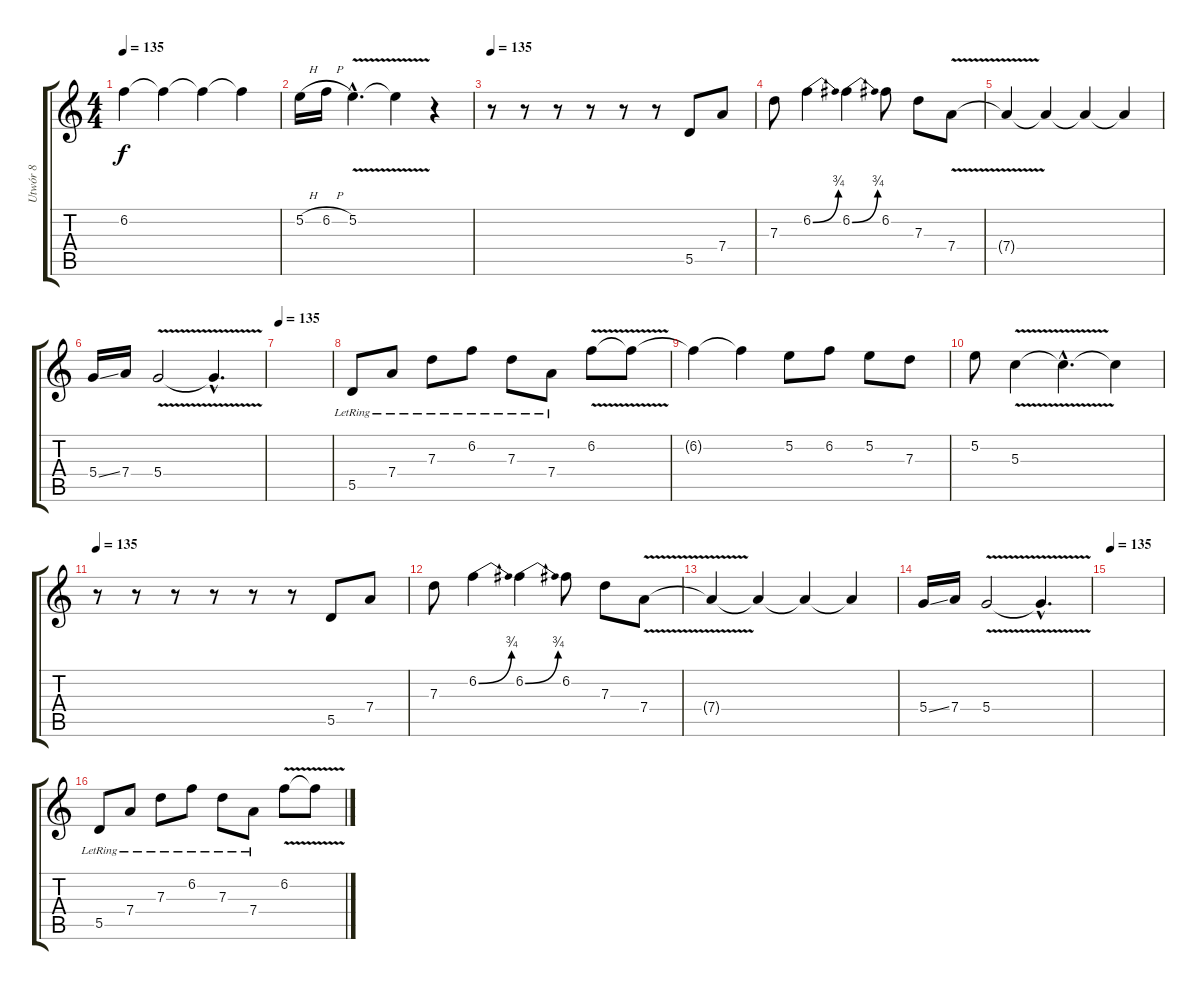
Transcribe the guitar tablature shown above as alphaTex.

\track ("Utwór 8" "Utwór 8") {instrument acousticguitarnylon}
\staff {score tabs}
\tuning (E4 B3 G3 D3 A2 E2) {hide}
\ts (4 4)
\tempo 135
\clef g2
\ks c
6.2{t}.4{dy f} 6.2{t}.4 6.2{t}.4 6.2{t}.4 |
5.2{h}.16 6.2{h}.16 5.2{v hac}.4{d} 5.2{t}.4 r.4 |
\tempo 135
r.8 r.8 r.8 r.8 r.8 r.8 5.5.8 7.4.8 |
7.3.8 6.2{be (bend 0 0 60 3)}.4 6.2{be (bend 0 0 60 3)}.4 6.2.8 7.3.8 7.4{v}.8 |
7.4{t}.4 7.4{t}.4 7.4{t}.4 7.4{t}.4 |
5.4{ss}.16 7.4.16 5.4{v}.2 5.4{hac t}.4{d} |
\tempo 135
|
5.5{lr}.8 7.4{lr}.8 7.3{lr}.8 6.2{lr}.8 7.3{lr}.8 7.4{lr}.8 6.2{v}.8 6.2{t}.8 |
6.2{t}.4 6.2{t}.4 5.2.8 6.2.8 5.2.8 7.3.8 |
5.2.8 5.3{v}.4 5.3{hac t}.4{d} 5.3{t}.4 |
\tempo 135
r.8 r.8 r.8 r.8 r.8 r.8 5.5.8 7.4.8 |
7.3.8 6.2{be (bend 0 0 60 3)}.4 6.2{be (bend 0 0 60 3)}.4 6.2.8 7.3.8 7.4{v}.8 |
7.4{t}.4 7.4{t}.4 7.4{t}.4 7.4{t}.4 |
5.4{ss}.16 7.4.16 5.4{v}.2 5.4{hac t}.4{d} |
\tempo 135
|
5.5{lr}.8 7.4{lr}.8 7.3{lr}.8 6.2{lr}.8 7.3{lr}.8 7.4{lr}.8 6.2{v}.8 6.2{t}.8
